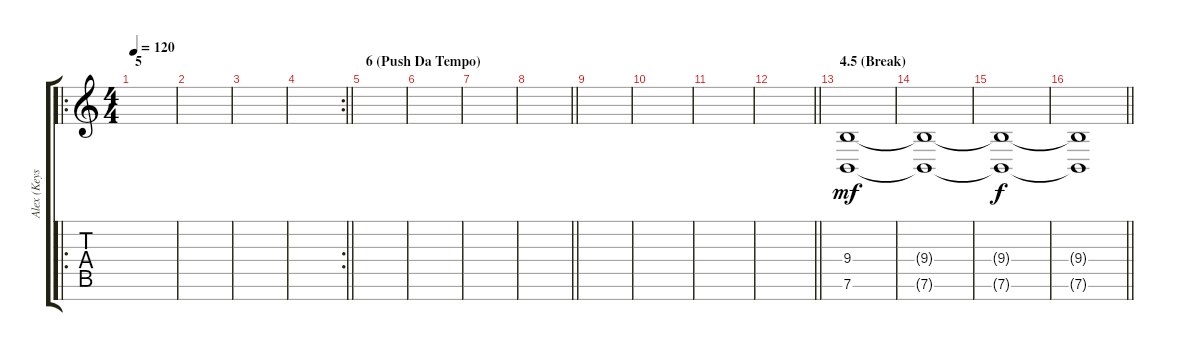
\track ("Alex (Keys)" "Alex (Keys") {instrument lead2sawtooth}
\staff {score tabs}
\tuning (E4 B3 G3 D3 A2 E2 B1) {hide}
\ro
\ts (4 4)
\section ("" "5")
\tempo 120
\clef g2
\ks c
|
|
|
\rc 2
\barLineRight lightlight
|
\section ("" "6 (Push Da Tempo)")
|
|
|
\barLineRight lightlight
|
|
|
|
\barLineRight lightlight
|
\section ("" "4.5 (Break)")
(9.4 7.6).1{dy mf} |
(9.4{t} 7.6{t}).1 |
(9.4{t} 7.6{t}).1{dy f} |
\barLineRight lightlight
(9.4{t} 7.6{t}).1
